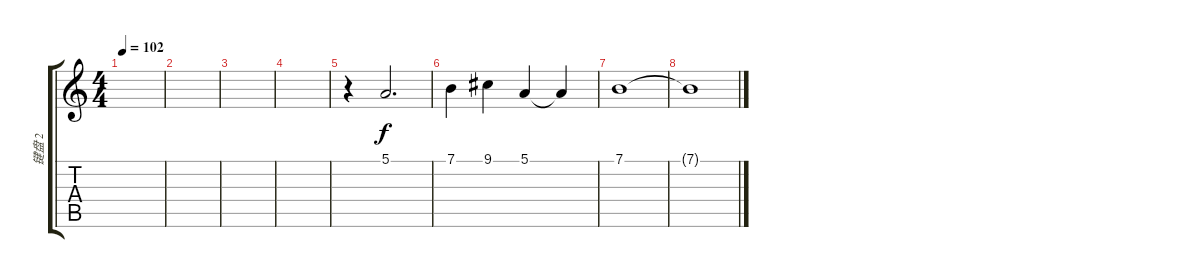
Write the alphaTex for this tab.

\track ("键盘 2" "键盘 2") {instrument stringensemble1}
\staff {score tabs}
\tuning (E4 B3 G3 D3 A2 E2) {hide}
\ts (4 4)
\tempo 102
\clef g2
\ks c
|
|
|
|
r.4 5.1.2{d} |
7.1.4 9.1.4 5.1.4 5.1{t}.4 |
7.1.1 |
7.1{t}.1
